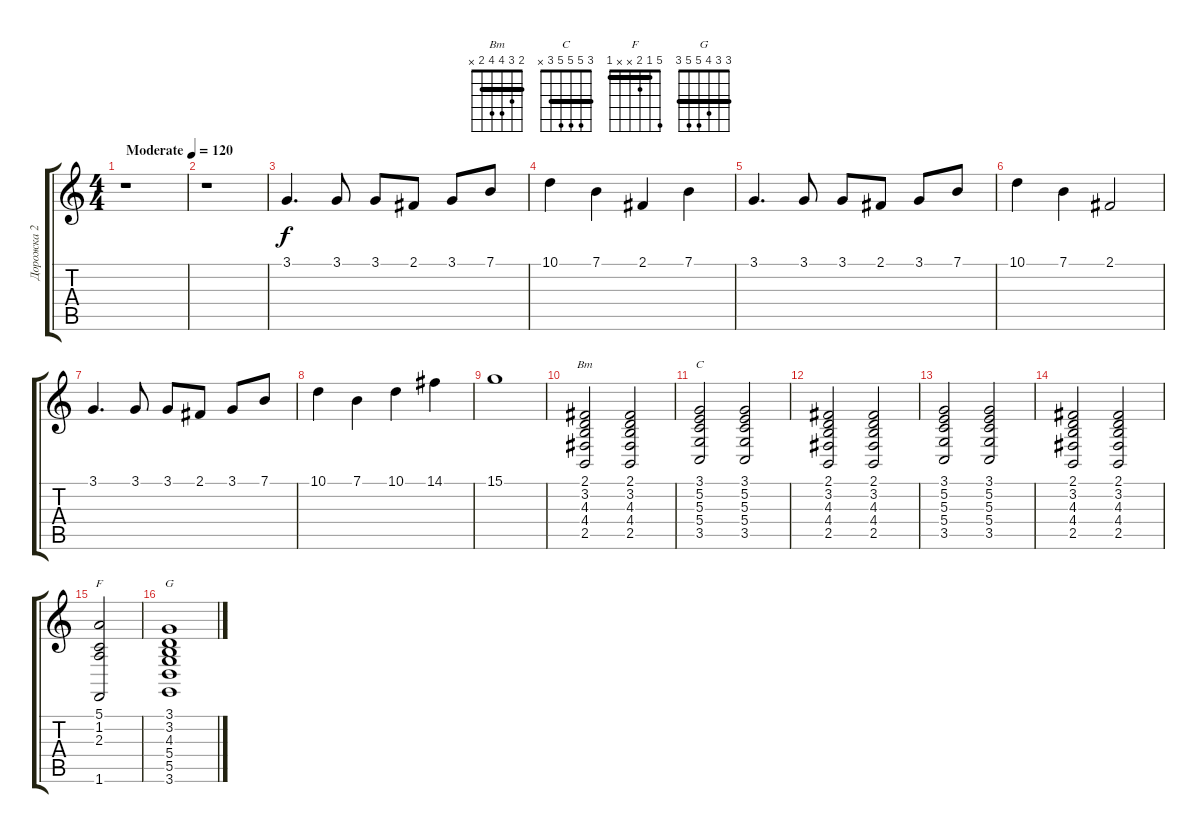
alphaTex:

\track ("Дорожка 2" "Дорожка 2") {instrument acousticgrandpiano}
\staff {score tabs}
\tuning (E4 B3 G3 D3 A2 E2) {hide}
\chord ("Bm" 2 3 4 4 2 x) {barre 2}
\chord ("C" 3 5 5 5 3 x) {barre 3}
\chord ("F" 5 1 2 x x 1) {barre 1}
\chord ("G" 3 3 4 5 5 3) {barre 3}
\ts (4 4)
\tempo (120 "Moderate")
\clef g2
\ks c
r.1{dy f instrument acousticgrandpiano} |
r.1 |
3.1.4{d} 3.1.8 3.1.8 2.1.8 3.1.8 7.1.8 |
10.1.4 7.1.4 2.1.4 7.1.4 |
3.1.4{d} 3.1.8 3.1.8 2.1.8 3.1.8 7.1.8 |
10.1.4 7.1.4 2.1.2 |
3.1.4{d} 3.1.8 3.1.8 2.1.8 3.1.8 7.1.8 |
10.1.4 7.1.4 10.1.4 14.1.4 |
15.1.1 |
(2.1 3.2 4.3 4.4 2.5).2{ch "Bm"} (2.1 3.2 4.3 4.4 2.5).2 |
(3.1 5.2 5.3 5.4 3.5).2{ch "C"} (3.1 5.2 5.3 5.4 3.5).2 |
(2.1 3.2 4.3 4.4 2.5).2 (2.1 3.2 4.3 4.4 2.5).2 |
(3.1 5.2 5.3 5.4 3.5).2 (3.1 5.2 5.3 5.4 3.5).2 |
(2.1 3.2 4.3 4.4 2.5).2 (2.1 3.2 4.3 4.4 2.5).2 |
(5.1 1.2 2.3 1.6).2{ch "F"} |
(3.1 3.2 4.3 5.4 5.5 3.6).1{ch "G"}
